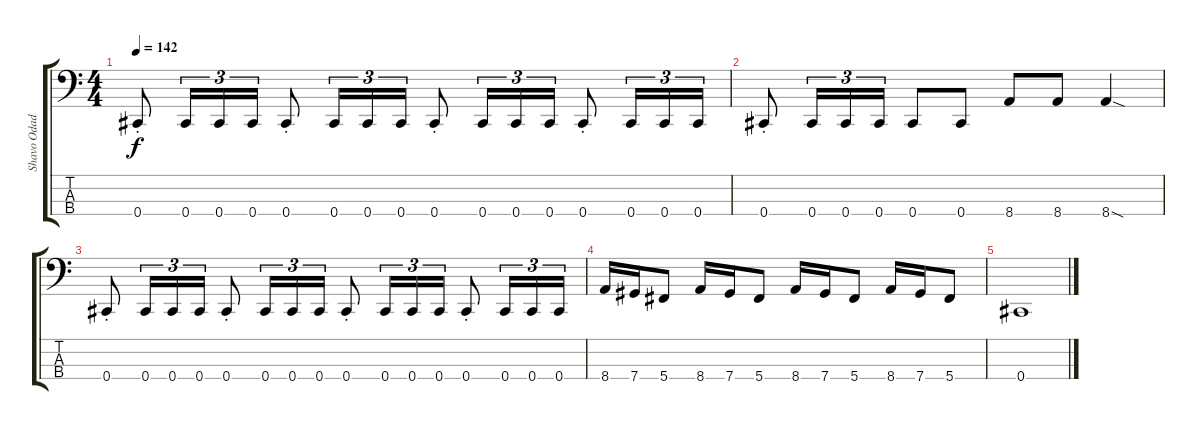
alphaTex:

\track ("Shavo Odadjian" "Shavo Odad") {instrument electricbassfinger}
\staff {score tabs}
\tuning (Gb2 Db2 Ab1 Db1) {hide}
\ts (4 4)
\tempo 142
\clef f4
\ks c
0.4{st}.8{dy f} 0.4.16{tu (3 2)} 0.4.16{tu (3 2)} 0.4.16{tu (3 2)} 0.4{st}.8 0.4.16{tu (3 2)} 0.4.16{tu (3 2)} 0.4.16{tu (3 2)} 0.4{st}.8 0.4.16{tu (3 2)} 0.4.16{tu (3 2)} 0.4.16{tu (3 2)} 0.4{st}.8 0.4.16{tu (3 2)} 0.4.16{tu (3 2)} 0.4.16{tu (3 2)} |
0.4{st}.8 0.4.16{tu (3 2)} 0.4.16{tu (3 2)} 0.4.16{tu (3 2)} 0.4.8 0.4.8 8.4.8 8.4.8 8.4{sod}.4 |
0.4{st}.8 0.4.16{tu (3 2)} 0.4.16{tu (3 2)} 0.4.16{tu (3 2)} 0.4{st}.8 0.4.16{tu (3 2)} 0.4.16{tu (3 2)} 0.4.16{tu (3 2)} 0.4{st}.8 0.4.16{tu (3 2)} 0.4.16{tu (3 2)} 0.4.16{tu (3 2)} 0.4{st}.8 0.4.16{tu (3 2)} 0.4.16{tu (3 2)} 0.4.16{tu (3 2)} |
8.4.16 7.4.16 5.4.8 8.4.16 7.4.16 5.4.8 8.4.16 7.4.16 5.4.8 8.4.16 7.4.16 5.4.8 |
0.4.1
